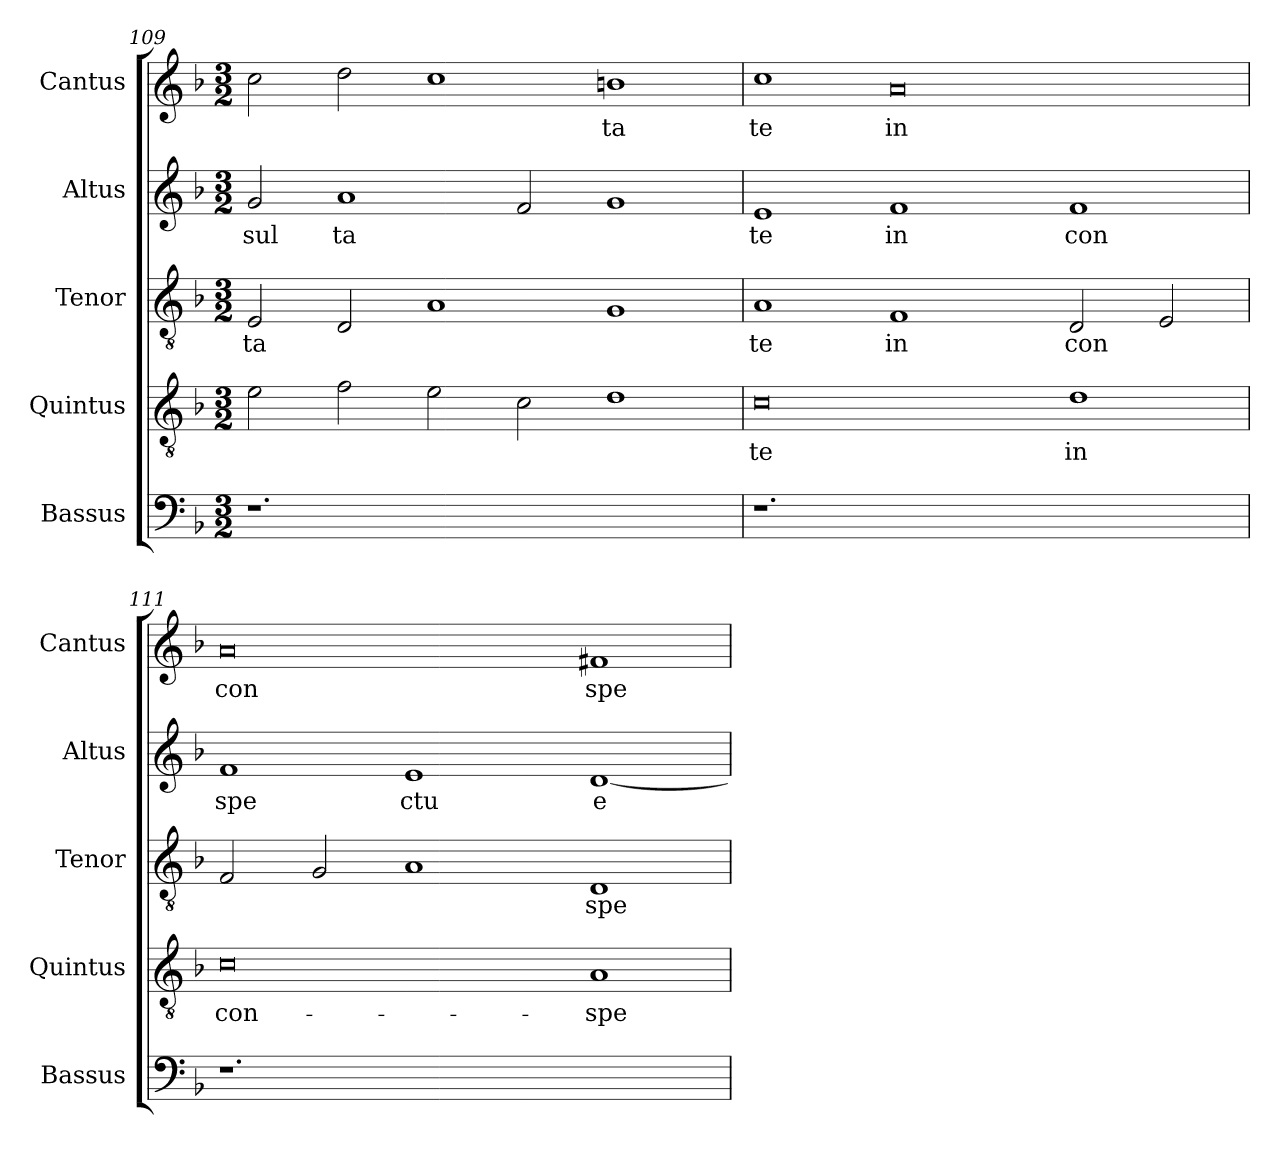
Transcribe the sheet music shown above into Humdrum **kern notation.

**kern	**kern	**text	**kern	**text	**kern	**text	**kern	**text
*part5	*part4	*part4	*part3	*part3	*part2	*part2	*part1	*part1
*staff5	*staff4	*staff4	*staff3	*staff3	*staff2	*staff2	*staff1	*staff1
*I"Bassus	*I"Quintus	*	*I"Tenor	*	*I"Altus	*	*I"Cantus	*
*I'Bassus	*I'Quintus	*	*I'Tenor	*	*I'Altus	*	*I'Cantus	*
*clefF4	*clefGv2	*	*clefGv2	*	*clefG2	*	*clefG2	*
*k[b-]	*k[b-]	*	*k[b-]	*	*k[b-]	*	*k[b-]	*
*F:	*F:	*	*F:	*	*F:	*	*F:	*
*M3/2	*M3/2	*	*M3/2	*	*M3/2	*	*M3/2	*
=109	=109	=109	=109	=109	=109	=109	=109	=109
!	!	!LO:LY:b:cj	!	!LO:LY:b:cj	!	!LO:LY:b:cj	!	!LO:LY:b:cj
1.r	2e\	.	2E/	-ta-	2g/	sul	2cc\	.
!	!	!LO:LY:b:cj	!	!LO:LY:b:cj	!	!LO:LY:b:cj	!	!LO:LY:b:cj
.	2f\	.	2D/	--	1a	ta	2dd\	.
!	!	!LO:LY:b:cj	!	!LO:LY:b:cj	!	!	!	!LO:LY:b:cj
.	2e\	.	1A	--	.	.	1cc	.
!	!	!LO:LY:b:cj	!	!	!	!LO:LY:b:cj	!	!
1.ryy	2c\	.	.	.	2f/	.	.	.
!	!	!LO:LY:b:cj	!	!LO:LY:b:cj	!	!LO:LY:b:cj	!	!LO:LY:b:cj
.	1d	.	1G	--	1g	.	1bn	ta
!!LO:PB:g=z
=110	=110	=110	=110	=110	=110	=110	=110	=110
!	!	!LO:LY:b:cj	!	!LO:LY:b:cj	!	!LO:LY:b:cj	!	!LO:LY:b:cj
1.r	0c	te	1A	-te	1e	te	1cc	te
!	!	!	!	!LO:LY:b:cj	!	!LO:LY:b:cj	!	!LO:LY:b:cj
.	.	.	1F	in	1f	in	0a	in
1.ryy	.	.	.	.	.	.	.	.
!	!	!LO:LY:b:cj	!	!LO:LY:b:cj	!	!LO:LY:b:cj	!	!
.	1d	in	2D/	con	1f	con	.	.
!	!	!	!	!LO:LY:b:cj	!	!	!	!
.	.	.	2E/	.	.	.	.	.
=111	=111	=111	=111	=111	=111	=111	=111	=111
!	!	!LO:LY:b:cj	!	!LO:LY:b:cj	!	!LO:LY:b:cj	!	!LO:LY:b:cj
1.r	0c	con-	2F/	.	1f	spe	0a	con
!	!	!	!	!LO:LY:b:cj	!	!	!	!
.	.	.	2G/	.	.	.	.	.
!	!	!	!	!LO:LY:b:cj	!	!LO:LY:b:cj	!	!
.	.	.	1A	.	1e	ctu	.	.
1.ryy	.	.	.	.	.	.	.	.
!	!	!LO:LY:b:cj	!	!LO:LY:b:cj	!	!LO:LY:b:cj	!	!LO:LY:b:cj
.	1A	-spe-	1D	spe	[<1d	e	1f#X	spe
=	=	=	=	=	=	=	=	=
*-	*-	*-	*-	*-	*-	*-	*-	*-
